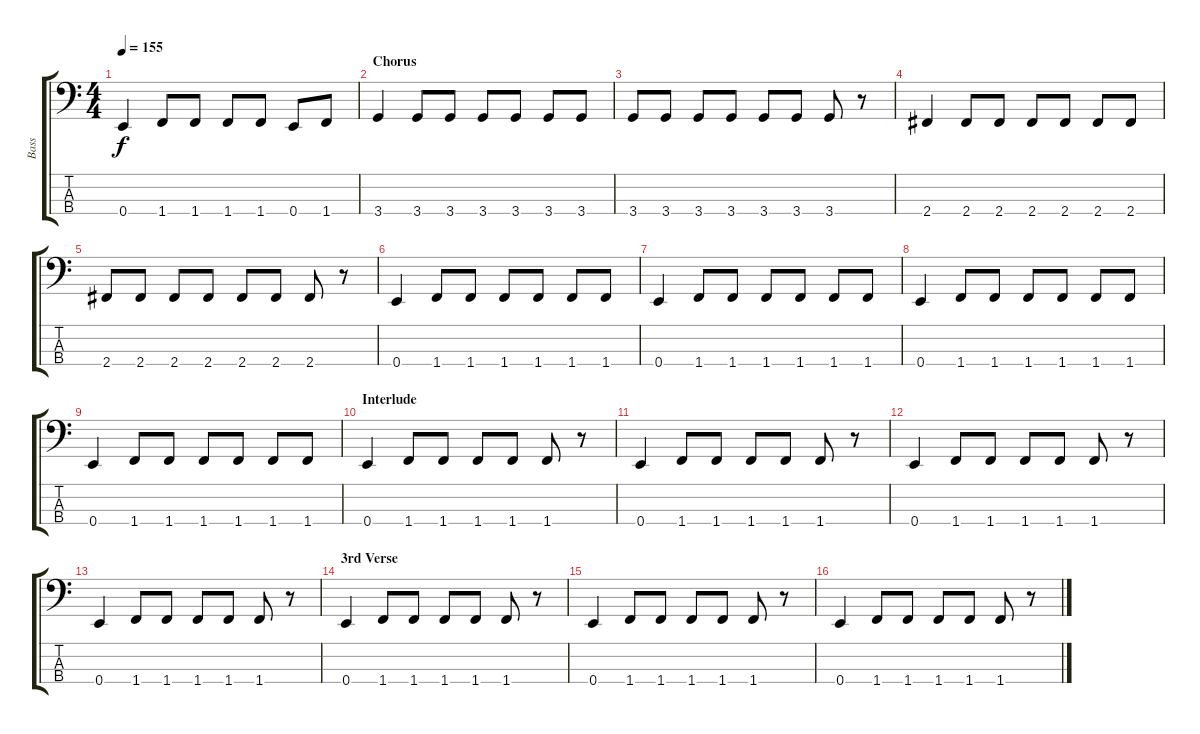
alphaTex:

\track ("Bass" "Bass") {instrument electricbasspick}
\staff {score tabs}
\tuning (G2 D2 A1 E1) {hide}
\ts (4 4)
\tempo 155
\clef f4
\ks c
0.4.4{dy f} 1.4.8 1.4.8 1.4.8 1.4.8 0.4.8 1.4.8 |
\section ("" "Chorus")
3.4.4 3.4.8 3.4.8 3.4.8 3.4.8 3.4.8 3.4.8 |
3.4.8 3.4.8 3.4.8 3.4.8 3.4.8 3.4.8 3.4.8 r.8 |
2.4.4 2.4.8 2.4.8 2.4.8 2.4.8 2.4.8 2.4.8 |
2.4.8 2.4.8 2.4.8 2.4.8 2.4.8 2.4.8 2.4.8 r.8 |
0.4.4 1.4.8 1.4.8 1.4.8 1.4.8 1.4.8 1.4.8 |
0.4.4 1.4.8 1.4.8 1.4.8 1.4.8 1.4.8 1.4.8 |
0.4.4 1.4.8 1.4.8 1.4.8 1.4.8 1.4.8 1.4.8 |
0.4.4 1.4.8 1.4.8 1.4.8 1.4.8 1.4.8 1.4.8 |
\section ("" "Interlude")
0.4.4 1.4.8 1.4.8 1.4.8 1.4.8 1.4.8 r.8 |
0.4.4 1.4.8 1.4.8 1.4.8 1.4.8 1.4.8 r.8 |
0.4.4 1.4.8 1.4.8 1.4.8 1.4.8 1.4.8 r.8 |
0.4.4 1.4.8 1.4.8 1.4.8 1.4.8 1.4.8 r.8 |
\section ("" "3rd Verse")
0.4.4 1.4.8 1.4.8 1.4.8 1.4.8 1.4.8 r.8 |
0.4.4 1.4.8 1.4.8 1.4.8 1.4.8 1.4.8 r.8 |
0.4.4 1.4.8 1.4.8 1.4.8 1.4.8 1.4.8 r.8
